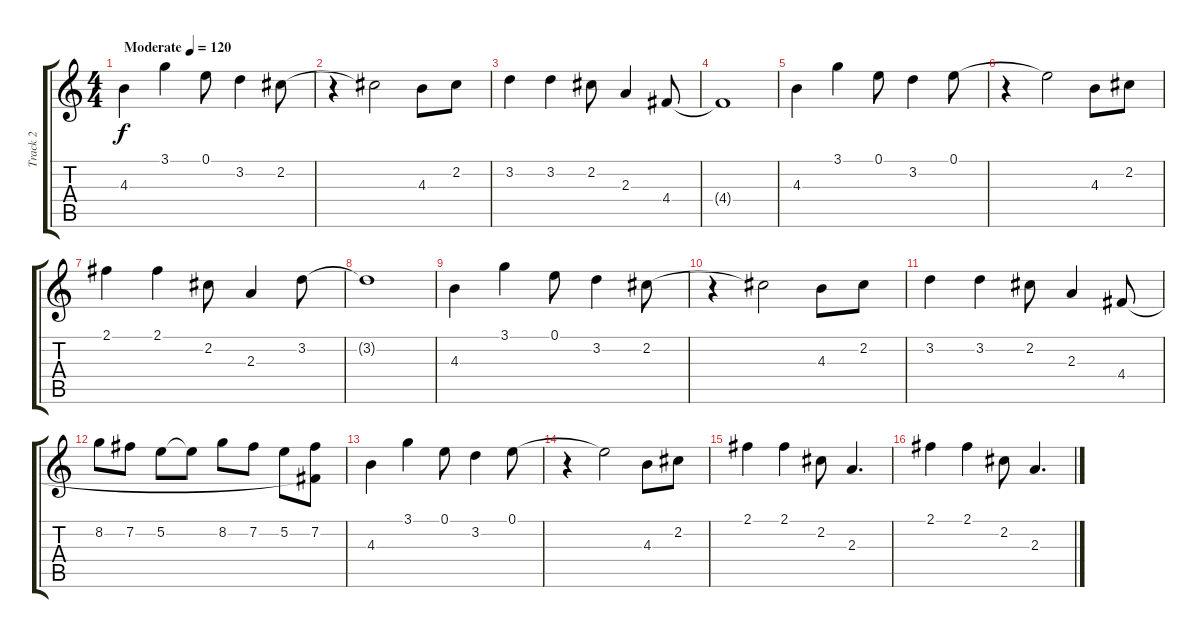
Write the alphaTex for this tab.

\track ("Track 2" "Track 2") {instrument acousticguitarsteel}
\staff {score tabs}
\tuning (E4 B3 G3 D3 A2 E2) {hide}
\ts (4 4)
\tempo (120 "Moderate")
\clef g2
\ks c
4.3.4{dy f instrument acousticguitarsteel} 3.1.4 0.1.8 3.2.4 2.2.8 |
r.4 2.2{t}.2 4.3.8 2.2.8 |
3.2.4 3.2.4 2.2.8 2.3.4 4.4.8 |
4.4{t}.1 |
4.3.4 3.1.4 0.1.8 3.2.4 0.1.8 |
r.4 0.1{t}.2 4.3.8 2.2.8 |
2.1.4 2.1.4 2.2.8 2.3.4 3.2.8 |
3.2{t}.1 |
4.3.4 3.1.4 0.1.8 3.2.4 2.2.8 |
r.4 2.2{t}.2 4.3.8 2.2.8 |
3.2.4 3.2.4 2.2.8 2.3.4 4.4.8 |
8.2.8 7.2.8 5.2.8 5.2{t}.8 8.2.8 7.2.8 5.2.8 (7.2 4.4{t}).8 |
4.3.4 3.1.4 0.1.8 3.2.4 0.1.8 |
r.4 0.1{t}.2 4.3.8 2.2.8 |
2.1.4 2.1.4 2.2.8 2.3.4{d} |
2.1.4 2.1.4 2.2.8 2.3.4{d}
